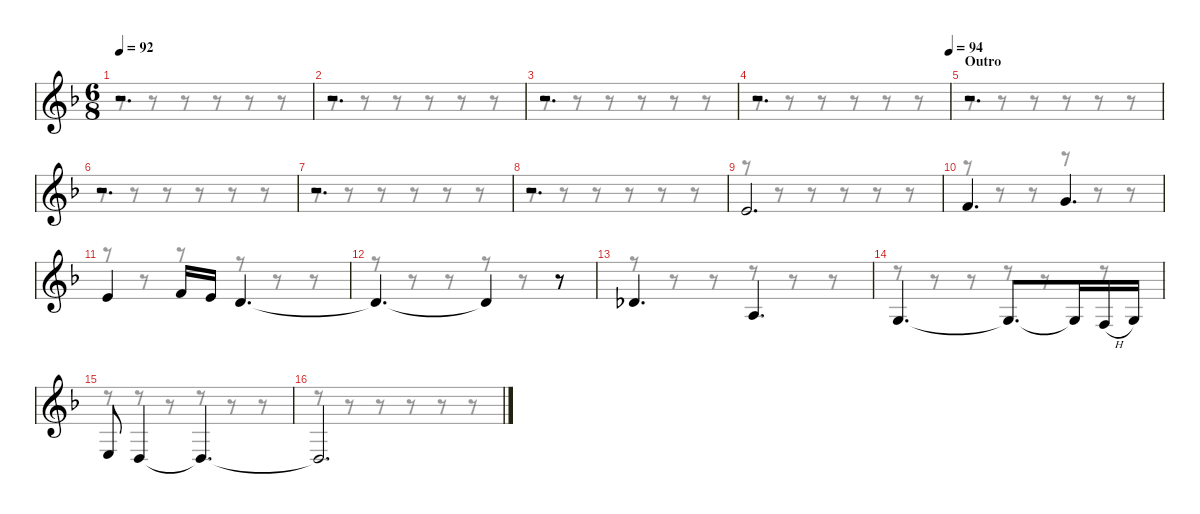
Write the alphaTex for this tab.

\defaultSystemsLayout 4
\hideDynamics
\bracketExtendMode nobrackets
\singleTrackTrackNamePolicy hidden
\multiTrackTrackNamePolicy hidden
\otherSystemsTrackNameOrientation horizontal
\track ("P. Wiberg (Keyboards II)" "org.") {instrument rockorgan}
\staff {score}
\tuning (E4 A3 F3 D3 A2 D2)
\voice
\ts (6 8)
\tempo 92
\clef g2
\ks dminor
r.2{d dy f beam Up} |
r.2{d beam Up} |
r.2{d beam Up} |
\tempo (94 1)
r.2{d beam Up} |
\section ("" "Outro")
r.2{d beam Up} |
r.2{d beam Up} |
r.2{d beam Up} |
r.2{d beam Up} |
7.2{acc forcenatural}.2{d beam Up} |
8.2{acc forcenatural}.4{d beam Up} 10.2{acc forcenatural}.4{d beam Up} |
7.2{acc forcenatural}.4{beam Up} 8.2{acc forcenatural}.16{beam Up} 7.2{acc forcenatural}.16{beam Up} 5.2{acc forcenatural}.4{d beam Up} |
5.2{t acc forcenatural}.4{d beam Up} 5.2{t acc forcenatural}.4{beam Up} r.8{beam Up} |
4.2{acc b}.4{d beam Up} 4.3{acc forcenatural}.4{d beam Up} |
2.3{acc forcenatural}.4{d beam Up} 2.3{t acc forcenatural}.8{d beam Up} 2.3{t acc forcenatural}.16{beam Up} 3.4{h acc forcenatural}.16{beam Up} 5.4{acc forcenatural}.16{beam Up} |
2.4{acc forcenatural}.8{beam Up} 0.4{acc forcenatural}.4{beam Up} 0.4{t acc forcenatural}.4{d beam Up} |
0.4{t acc forcenatural}.2{d beam Up}
\voice
\clef g2
\ottava regular
\simile none
\ks dminor
r.8{dy mf beam Down} r.8{beam Down} r.8{beam Down} r.8{beam Down} r.8{beam Down} r.8{beam Down} |
r.8{beam Down} r.8{beam Down} r.8{beam Down} r.8{beam Down} r.8{beam Down} r.8{beam Down} |
r.8{beam Down} r.8{beam Down} r.8{beam Down} r.8{beam Down} r.8{beam Down} r.8{beam Down} |
r.8{beam Down} r.8{beam Down} r.8{beam Down} r.8{beam Down} r.8{beam Down} r.8{beam Down} |
r.8{beam Down} r.8{beam Down} r.8{beam Down} r.8{beam Down} r.8{beam Down} r.8{beam Down} |
r.8{beam Down} r.8{beam Down} r.8{beam Down} r.8{beam Down} r.8{beam Down} r.8{beam Down} |
r.8{beam Down} r.8{beam Down} r.8{beam Down} r.8{beam Down} r.8{beam Down} r.8{beam Down} |
r.8{beam Down} r.8{beam Down} r.8{beam Down} r.8{beam Down} r.8{beam Down} r.8{beam Down} |
r.8{beam Down} r.8{beam Down} r.8{beam Down} r.8{beam Down} r.8{beam Down} r.8{beam Down} |
r.8{beam Down} r.8{beam Down} r.8{beam Down} r.8{beam Down} r.8{beam Down} r.8{beam Down} |
r.8{beam Down} r.8{beam Down} r.8{beam Down} r.8{beam Down} r.8{beam Down} r.8{beam Down} |
r.8{beam Down} r.8{beam Down} r.8{beam Down} r.8{beam Down} r.8{beam Down} r.8{beam Down} |
r.8{beam Down} r.8{beam Down} r.8{beam Down} r.8{beam Down} r.8{beam Down} r.8{beam Down} |
r.8{beam Down} r.8{beam Down} r.8{beam Down} r.8{beam Down} r.8{beam Down} r.8{beam Down} |
r.8{beam Down} r.8{beam Down} r.8{beam Down} r.8{beam Down} r.8{beam Down} r.8{beam Down} |
r.8{beam Down} r.8{beam Down} r.8{beam Down} r.8{beam Down} r.8{beam Down} r.8{beam Down}
